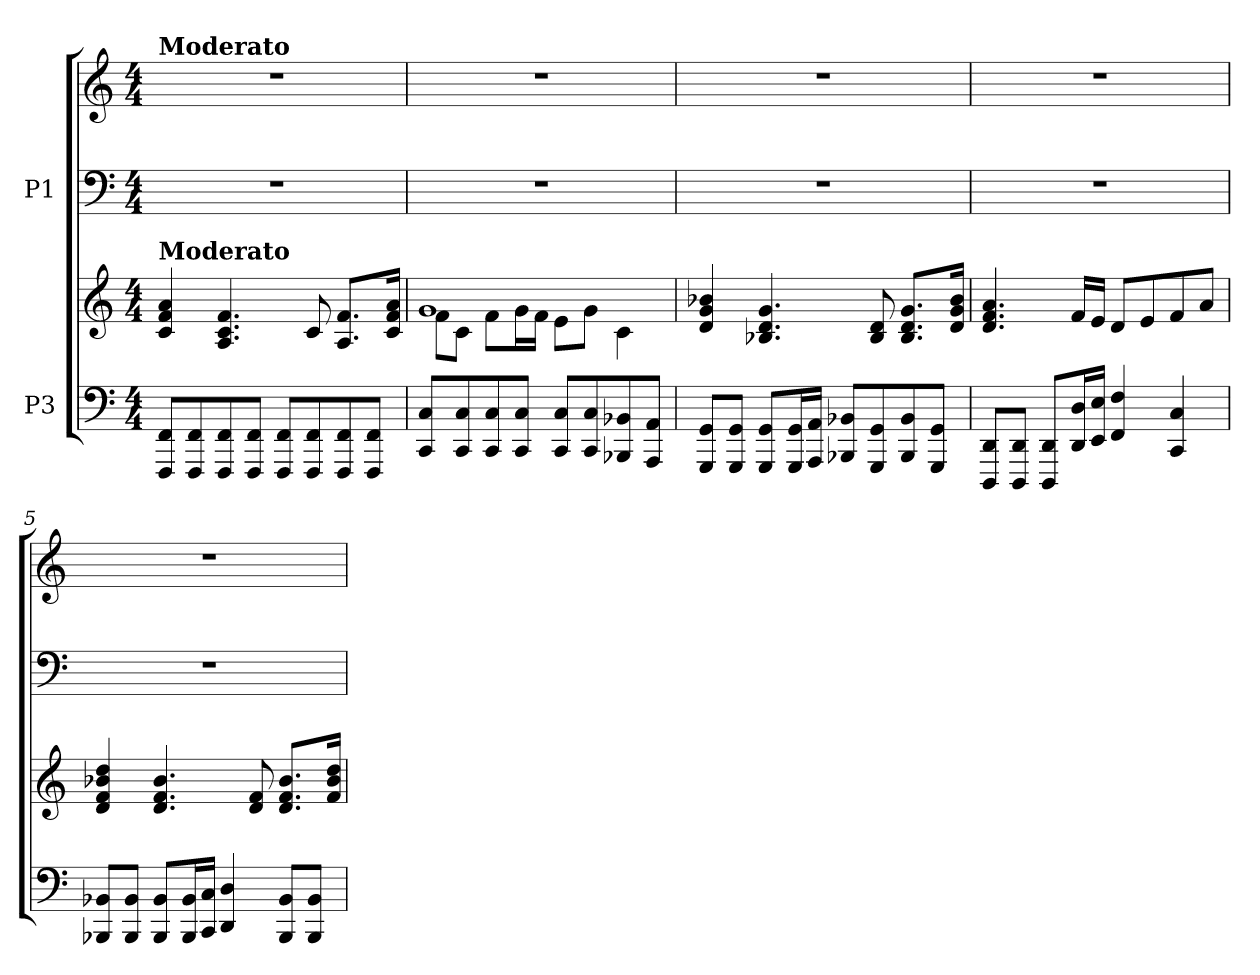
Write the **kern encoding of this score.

**kern	**kern	**kern	**kern
*part2	*part2	*part1	*part1
*staff4	*staff3	*staff2	*staff1
*I"P3	*	*I"P1	*
!!LO:PB:g=z
*clefF4	*clefG2	*clefF4	*clefG2
*k[]	*k[]	*k[]	*k[]
*a:	*a:	*a:	*a:
*M4/4	*M4/4	*M4/4	*M4/4
*MM100	*MM100	*MM100	*MM100
=1	=1	=1	=1
!	!	!	!LO:TX:a:B:t=Moderato
!	!LO:TX:a:B:t=Moderato	!	!
8FFFi/ 8FFiL	4ci/ 4fi 4ai	1r	1r
8FFFi/ 8FFi	.	.	.
8FFFi/ 8FFi	4.Ai/ 4.ci 4.fi	.	.
8FFFi/ 8FFiJ	.	.	.
8FFFi/ 8FFiL	.	.	.
8FFFi/ 8FFi	8ci/	.	.
8FFFi/ 8FFi	8.Ai/ 8.fiL	.	.
8FFFi/ 8FFiJ	.	.	.
.	16ci/ 16fi 16aiJk	.	.
=2	=2	=2	=2
*	*^	*	*
8CCi/ 8CiL	1gi	8fi\L	1r	1r
8CCi/ 8Ci	.	8ci\J	.	.
8CCi/ 8Ci	.	8fi\L	.	.
8CCi/ 8CiJ	.	16gi\L	.	.
.	.	16fi\JJ	.	.
8CCi/ 8CiL	.	8ei\L	.	.
8CCi/ 8Ci	.	8gi\J	.	.
8BBB-Xi/ 8BB-Xi	.	4ci\	.	.
8AAAi/ 8AAiJ	.	.	.	.
*	*v	*v	*	*
=3	=3	=3	=3
8GGGi/ 8GGiL	4di/ 4gi 4b-Xi	1r	1r
8GGGi/ 8GGiJ	.	.	.
8GGGi/ 8GGiL	4.B-Xi/ 4.di 4.gi	.	.
16GGGi/ 16GGiL	.	.	.
16AAAi/ 16AAiJJ	.	.	.
8BBB-Xi/ 8BB-XiL	.	.	.
8GGGi/ 8GGi	8B-i/ 8di	.	.
8BBB-i/ 8BB-i	8.B-i/ 8.di 8.giL	.	.
8GGGi/ 8GGiJ	.	.	.
.	16di/ 16gi 16b-iJk	.	.
!!LO:LB:g=z
=4	=4	=4	=4
8DDDi/ 8DDiL	4.di/ 4.fi 4.ai	1r	1r
8DDDi/ 8DDiJ	.	.	.
8DDDi/ 8DDiL	.	.	.
16DDi/ 16DiL	16fi/LL	.	.
16EEi/ 16EiJJ	16ei/JJ	.	.
4FFi/ 4Fi	8di/L	.	.
.	8ei/	.	.
4CCi/ 4Ci	8fi/	.	.
.	8ai/J	.	.
=5	=5	=5	=5
8BBB-Xi/ 8BB-XiL	4di/ 4fi 4b-Xi 4ddi	1r	1r
8BBB-i/ 8BB-iJ	.	.	.
8BBB-i/ 8BB-iL	4.di/ 4.fi 4.b-i	.	.
16BBB-i/ 16BB-iL	.	.	.
16CCi/ 16CiJJ	.	.	.
4DDi/ 4Di	.	.	.
.	8di/ 8fi	.	.
8BBB-i/ 8BB-iL	8.di/ 8.fi 8.b-iL	.	.
8BBB-i/ 8BB-iJ	.	.	.
.	16fi/ 16b-i 16ddiJk	.	.
=	=	=	=
*-	*-	*-	*-
